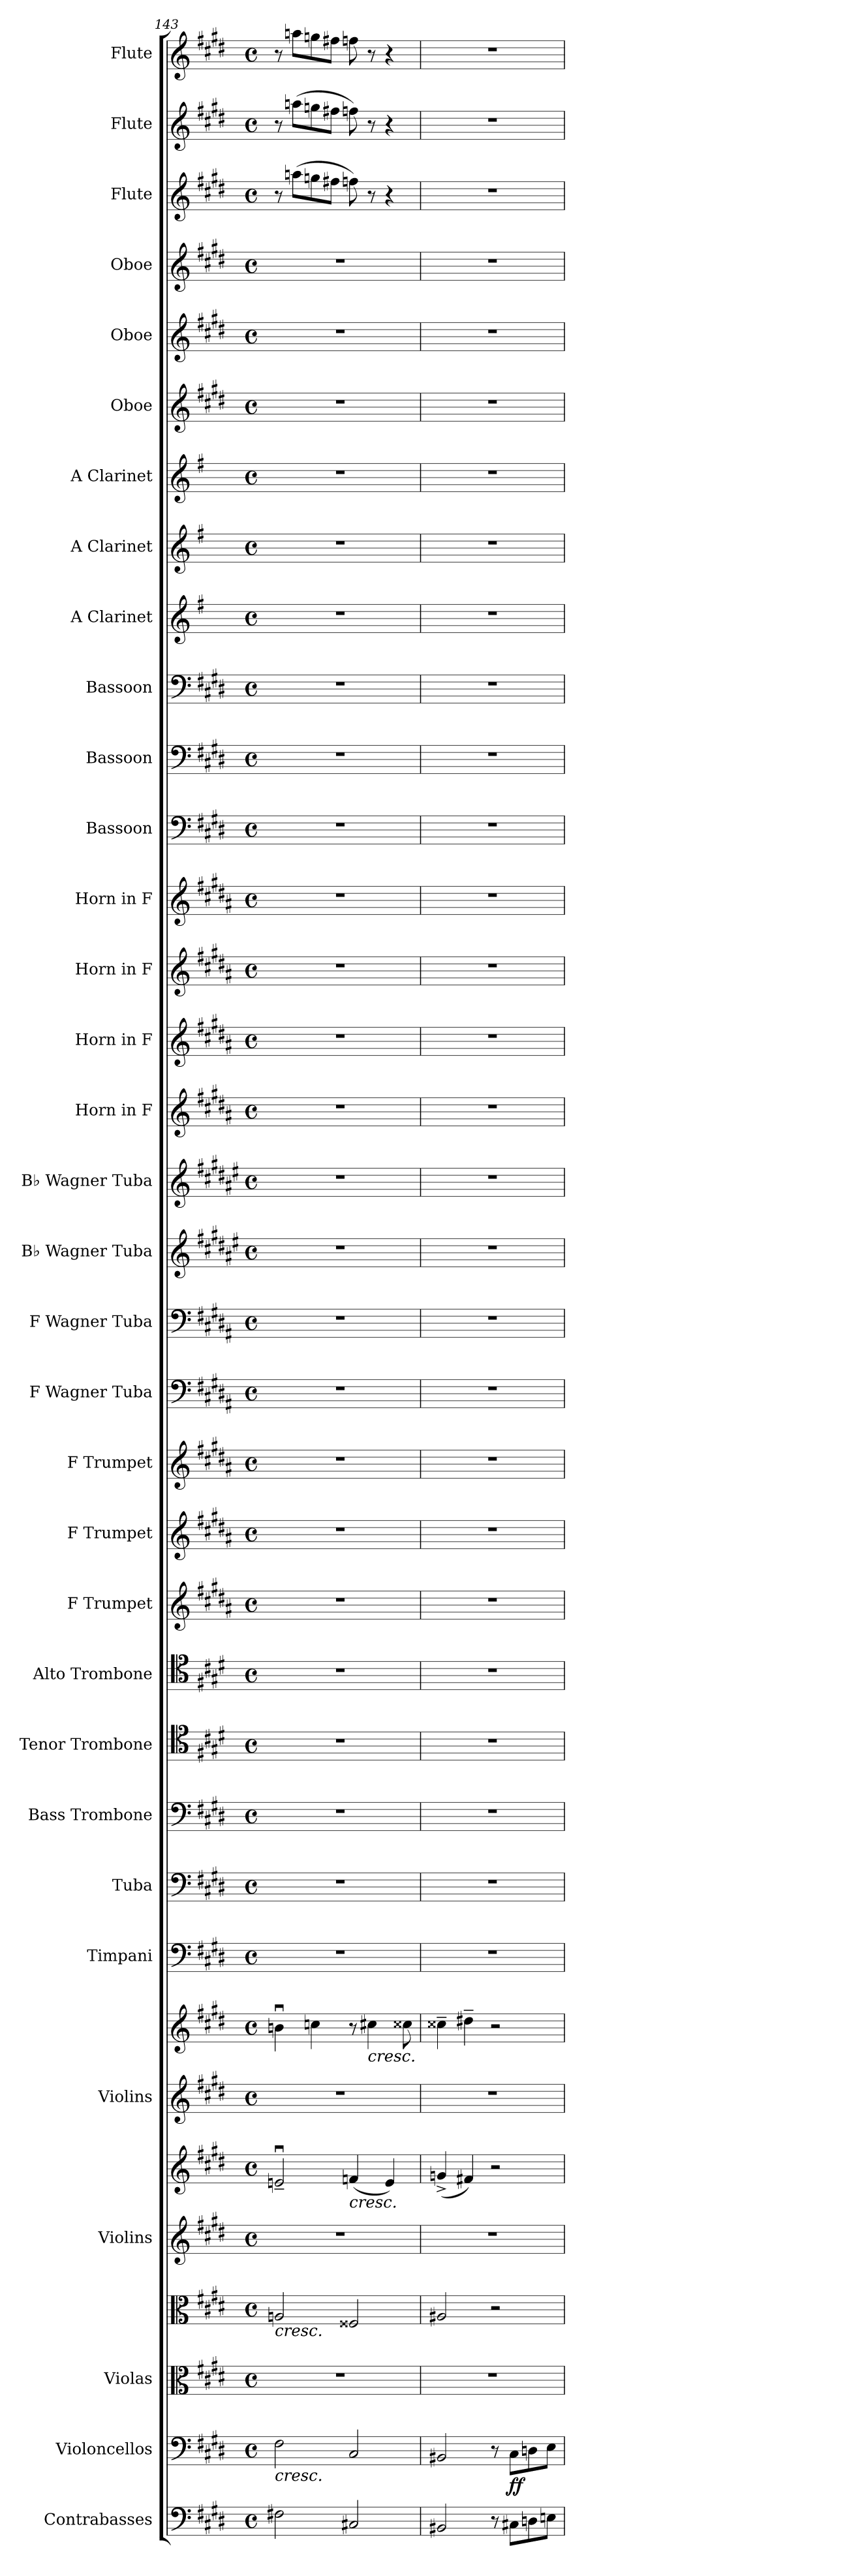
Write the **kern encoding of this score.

**kern	**kern	**dynam	**kern	**kern	**kern	**kern	**kern	**kern	**kern	**kern	**kern	**kern	**kern	**kern	**kern	**kern	**kern	**kern	**kern	**kern	**kern	**kern	**kern	**kern	**kern	**kern	**kern	**kern	**kern	**kern	**kern	**kern	**kern	**kern	**kern	**kern
*part33	*part32	*part32	*part31	*part31	*part30	*part30	*part29	*part29	*part28	*part27	*part26	*part25	*part24	*part23	*part22	*part21	*part20	*part19	*part18	*part17	*part16	*part15	*part14	*part13	*part12	*part11	*part10	*part9	*part8	*part7	*part6	*part5	*part4	*part3	*part2	*part1
*staff36	*staff35	*staff35	*staff34	*staff33	*staff32	*staff31	*staff30	*staff29	*staff28	*staff27	*staff26	*staff25	*staff24	*staff23	*staff22	*staff21	*staff20	*staff19	*staff18	*staff17	*staff16	*staff15	*staff14	*staff13	*staff12	*staff11	*staff10	*staff9	*staff8	*staff7	*staff6	*staff5	*staff4	*staff3	*staff2	*staff1
*I"Contrabasses	*I"Violoncellos	*	*I"Violas	*	*I"Violins	*	*I"Violins	*	*I"Timpani	*I"Tuba	*I"Bass Trombone	*I"Tenor Trombone	*I"Alto Trombone	*I"F Trumpet	*I"F Trumpet	*I"F Trumpet	*I"F Wagner Tuba	*I"F Wagner Tuba	*I"B♭ Wagner Tuba	*I"B♭ Wagner Tuba	*I"Horn in F	*I"Horn in F	*I"Horn in F	*I"Horn in F	*I"Bassoon	*I"Bassoon	*I"Bassoon	*I"A Clarinet	*I"A Clarinet	*I"A Clarinet	*I"Oboe	*I"Oboe	*I"Oboe	*I"Flute	*I"Flute	*I"Flute
*I'Cbs.	*I'Vcs.	*	*I'Vlas.	*	*I'Vlns.	*	*I'Vlns.	*	*I'Timp.	*I'Tba.	*I'B. Tbn.	*I'T. Tbn.	*I'A. Tbn.	*I'F Tpt.	*I'F Tpt.	*I'F Tpt.	*I'F Wag. Tu.	*I'F Wag. Tu.	*I'B♭ Wag. Tu.	*I'B♭ Wag. Tu.	*	*	*	*	*I'Bsn.	*I'Bsn.	*I'Bsn.	*I'A Cl.	*I'A Cl.	*I'A Cl.	*I'Ob.	*I'Ob.	*I'Ob.	*I'Fl.	*I'Fl.	*I'Fl.
*clefF4	*clefF4	*	*clefC3	*clefC3	*clefG2	*clefG2	*clefG2	*clefG2	*clefF4	*clefF4	*clefF4	*clefC4	*clefC4	*clefG2	*clefG2	*clefG2	*clefF4	*clefF4	*clefG2	*clefG2	*clefG2	*clefG2	*clefG2	*clefG2	*clefF4	*clefF4	*clefF4	*clefG2	*clefG2	*clefG2	*clefG2	*clefG2	*clefG2	*clefG2	*clefG2	*clefG2
*ITrd7c12	*	*	*	*	*	*	*	*	*	*	*	*	*	*ITrd-3c-5	*ITrd-3c-5	*ITrd-3c-5	*ITrd4c7	*ITrd4c7	*ITrd1c2	*ITrd1c2	*ITrd4c7	*ITrd4c7	*ITrd4c7	*ITrd4c7	*	*	*	*ITrd2c3	*ITrd2c3	*ITrd2c3	*	*	*	*	*	*
*k[f#c#g#d#]	*k[f#c#g#d#]	*	*k[f#c#g#d#]	*k[f#c#g#d#]	*k[f#c#g#d#]	*k[f#c#g#d#]	*k[f#c#g#d#]	*k[f#c#g#d#]	*k[f#c#g#d#]	*k[f#c#g#d#]	*k[f#c#g#d#]	*k[f#c#g#d#]	*k[f#c#g#d#]	*k[f#c#g#d#]	*k[f#c#g#d#]	*k[f#c#g#d#]	*k[f#c#g#d#]	*k[f#c#g#d#]	*k[f#c#g#d#]	*k[f#c#g#d#]	*k[f#c#g#d#]	*k[f#c#g#d#]	*k[f#c#g#d#]	*k[f#c#g#d#]	*k[f#c#g#d#]	*k[f#c#g#d#]	*k[f#c#g#d#]	*k[f#c#g#d#]	*k[f#c#g#d#]	*k[f#c#g#d#]	*k[f#c#g#d#]	*k[f#c#g#d#]	*k[f#c#g#d#]	*k[f#c#g#d#]	*k[f#c#g#d#]	*k[f#c#g#d#]
*M4/4	*M4/4	*	*M4/4	*M4/4	*M4/4	*M4/4	*M4/4	*M4/4	*M4/4	*M4/4	*M4/4	*M4/4	*M4/4	*M4/4	*M4/4	*M4/4	*M4/4	*M4/4	*M4/4	*M4/4	*M4/4	*M4/4	*M4/4	*M4/4	*M4/4	*M4/4	*M4/4	*M4/4	*M4/4	*M4/4	*M4/4	*M4/4	*M4/4	*M4/4	*M4/4	*M4/4
*met(c)	*met(c)	*	*met(c)	*met(c)	*met(c)	*met(c)	*met(c)	*met(c)	*met(c)	*met(c)	*met(c)	*met(c)	*met(c)	*met(c)	*met(c)	*met(c)	*met(c)	*met(c)	*met(c)	*met(c)	*met(c)	*met(c)	*met(c)	*met(c)	*met(c)	*met(c)	*met(c)	*met(c)	*met(c)	*met(c)	*met(c)	*met(c)	*met(c)	*met(c)	*met(c)	*met(c)
=143	=143	=143	=143	=143	=143	=143	=143	=143	=143	=143	=143	=143	=143	=143	=143	=143	=143	=143	=143	=143	=143	=143	=143	=143	=143	=143	=143	=143	=143	=143	=143	=143	=143	=143	=143	=143
!	!	!	!	!LO:TX:b:i:t=cresc.	!	!	!	!	!	!	!	!	!	!	!	!	!	!	!	!	!	!	!	!	!	!	!	!	!	!	!	!	!	!	!	!
!	!LO:TX:b:i:t=cresc.	!	!	!	!	!	!	!	!	!	!	!	!	!	!	!	!	!	!	!	!	!	!	!	!	!	!	!	!	!	!	!	!	!	!	!
2FF#X\	2F#\	.	1r	2An/	1r	2enu~/	1r	4bnu\	1r	1r	1r	1r	1r	1r	1r	1r	1r	1r	1r	1r	1r	1r	1r	1r	1r	1r	1r	1r	1r	1r	1r	1r	1r	8r	8r	8r
.	.	.	.	.	.	.	.	.	.	.	.	.	.	.	.	.	.	.	.	.	.	.	.	.	.	.	.	.	.	.	.	.	.	(>8aan\L	(>8aan\L	8aan\L
.	.	.	.	.	.	.	.	4ccn\	.	.	.	.	.	.	.	.	.	.	.	.	.	.	.	.	.	.	.	.	.	.	.	.	.	8ggn\	8ggn\	8ggn\
.	.	.	.	.	.	.	.	.	.	.	.	.	.	.	.	.	.	.	.	.	.	.	.	.	.	.	.	.	.	.	.	.	.	8ff#X\J	8ff#X\J	8ff#X\J
!	!	!	!	!	!	!LO:TX:b:i:t=cresc.	!	!	!	!	!	!	!	!	!	!	!	!	!	!	!	!	!	!	!	!	!	!	!	!	!	!	!	!	!	!
2CC#X/	2C#/	.	.	2F##X/	.	(<4fn/	.	8r	.	.	.	.	.	.	.	.	.	.	.	.	.	.	.	.	.	.	.	.	.	.	.	.	.	8ffn\)	8ffn\)	8ffn\
!	!	!	!	!	!	!	!	!LO:TX:b:i:t=cresc.	!	!	!	!	!	!	!	!	!	!	!	!	!	!	!	!	!	!	!	!	!	!	!	!	!	!	!	!
.	.	.	.	.	.	.	.	4cc#X\	.	.	.	.	.	.	.	.	.	.	.	.	.	.	.	.	.	.	.	.	.	.	.	.	.	8r	8r	8r
.	.	.	.	.	.	4e/)	.	.	.	.	.	.	.	.	.	.	.	.	.	.	.	.	.	.	.	.	.	.	.	.	.	.	.	4r	4r	4r
.	.	.	.	.	.	.	.	8cc##X\	.	.	.	.	.	.	.	.	.	.	.	.	.	.	.	.	.	.	.	.	.	.	.	.	.	.	.	.
=144	=144	=144	=144	=144	=144	=144	=144	=144	=144	=144	=144	=144	=144	=144	=144	=144	=144	=144	=144	=144	=144	=144	=144	=144	=144	=144	=144	=144	=144	=144	=144	=144	=144	=144	=144	=144
2BBB#X/	2BB#X/	.	1r	2A#X/	1r	(<4gn^/	1r	4cc##X~\	1r	1r	1r	1r	1r	1r	1r	1r	1r	1r	1r	1r	1r	1r	1r	1r	1r	1r	1r	1r	1r	1r	1r	1r	1r	1r	1r	1r
.	.	.	.	.	.	4f#X/)	.	4dd#X~\	.	.	.	.	.	.	.	.	.	.	.	.	.	.	.	.	.	.	.	.	.	.	.	.	.	.	.	.
8r	8r	.	.	2r	.	2r	.	2r	.	.	.	.	.	.	.	.	.	.	.	.	.	.	.	.	.	.	.	.	.	.	.	.	.	.	.	.
!	!	!LO:DY:b	!	!	!	!	!	!	!	!	!	!	!	!	!	!	!	!	!	!	!	!	!	!	!	!	!	!	!	!	!	!	!	!	!	!
8CC#X\L	8C#\L	ff	.	.	.	.	.	.	.	.	.	.	.	.	.	.	.	.	.	.	.	.	.	.	.	.	.	.	.	.	.	.	.	.	.	.
8DDn\	8Dn\	.	.	.	.	.	.	.	.	.	.	.	.	.	.	.	.	.	.	.	.	.	.	.	.	.	.	.	.	.	.	.	.	.	.	.
8EEn\J	8E\J	.	.	.	.	.	.	.	.	.	.	.	.	.	.	.	.	.	.	.	.	.	.	.	.	.	.	.	.	.	.	.	.	.	.	.
=	=	=	=	=	=	=	=	=	=	=	=	=	=	=	=	=	=	=	=	=	=	=	=	=	=	=	=	=	=	=	=	=	=	=	=	=
*-	*-	*-	*-	*-	*-	*-	*-	*-	*-	*-	*-	*-	*-	*-	*-	*-	*-	*-	*-	*-	*-	*-	*-	*-	*-	*-	*-	*-	*-	*-	*-	*-	*-	*-	*-	*-
